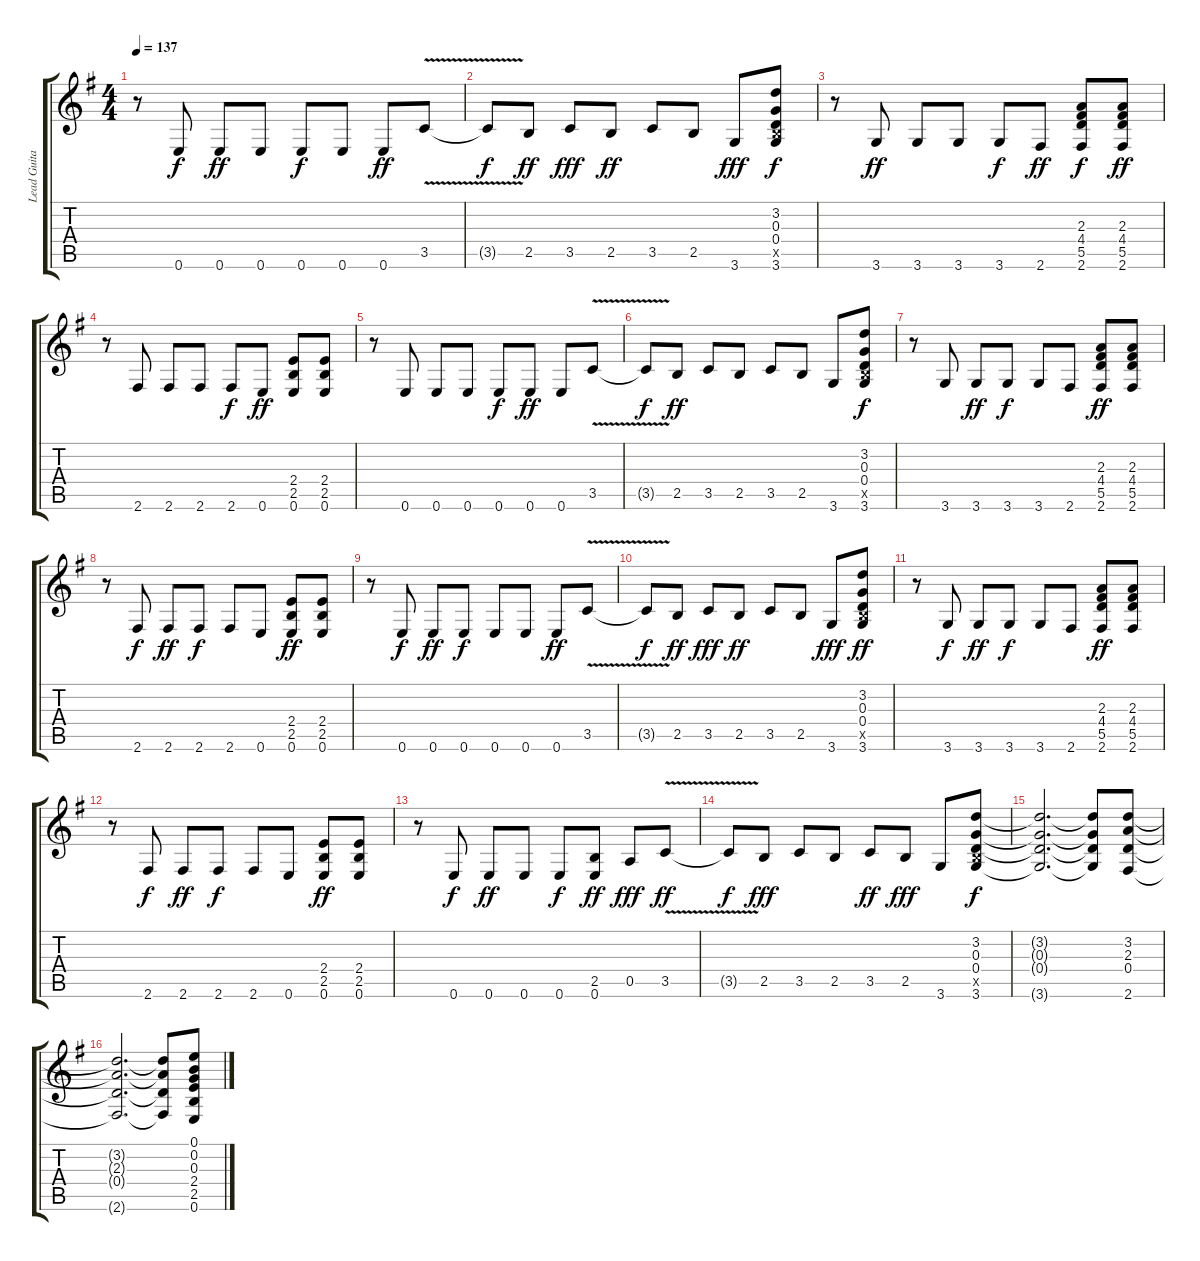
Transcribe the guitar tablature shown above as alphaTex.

\track ("Lead Guitar" "Lead Guita") {instrument distortionguitar}
\staff {score tabs}
\tuning (E4 B3 G3 D3 A2 E2) {hide}
\ts (4 4)
\tempo 137
\clef g2
\ks g
r.8{dy ff} 0.6.8{dy f} 0.6.8{dy ff} 0.6.8 0.6.8{dy f} 0.6.8 0.6.8{dy ff} 3.5{v}.8 |
3.5{t}.8{dy f} 2.5.8{dy ff} 3.5.8{dy fff} 2.5.8{dy ff} 3.5.8 2.5.8 3.6.8{dy fff} (3.2 0.3 0.4 2.5{x} 3.6).8{dy f} |
r.8 3.6.8{dy ff} 3.6.8 3.6.8 3.6.8{dy f} 2.6.8{dy ff} (2.3 4.4 5.5 2.6).8{dy f} (2.3 4.4 5.5 2.6).8{dy ff} |
r.8 2.6.8 2.6.8 2.6.8 2.6.8{dy f} 0.6.8{dy ff} (2.4 2.5 0.6).8 (2.4 2.5 0.6).8 |
r.8 0.6.8 0.6.8 0.6.8 0.6.8{dy f} 0.6.8{dy ff} 0.6.8 3.5{v}.8 |
3.5{t}.8{dy f} 2.5.8{dy ff} 3.5.8 2.5.8 3.5.8 2.5.8 3.6.8 (3.2 0.3 0.4 2.5{x} 3.6).8{dy f} |
r.8 3.6.8 3.6.8{dy ff} 3.6.8{dy f} 3.6.8 2.6.8 (2.3 4.4 5.5 2.6).8{dy ff} (2.3 4.4 5.5 2.6).8 |
r.8 2.6.8{dy f} 2.6.8{dy ff} 2.6.8{dy f} 2.6.8 0.6.8 (2.4 2.5 0.6).8{dy ff} (2.4 2.5 0.6).8 |
r.8 0.6.8{dy f} 0.6.8{dy ff} 0.6.8{dy f} 0.6.8 0.6.8 0.6.8{dy ff} 3.5{v}.8 |
3.5{t}.8{dy f} 2.5.8{dy ff} 3.5.8{dy fff} 2.5.8{dy ff} 3.5.8 2.5.8 3.6.8{dy fff} (3.2 0.3 0.4 2.5{x} 3.6).8{dy ff} |
r.8 3.6.8{dy f} 3.6.8{dy ff} 3.6.8{dy f} 3.6.8 2.6.8 (2.3 4.4 5.5 2.6).8{dy ff} (2.3 4.4 5.5 2.6).8 |
r.8 2.6.8{dy f} 2.6.8{dy ff} 2.6.8{dy f} 2.6.8 0.6.8 (2.4 2.5 0.6).8{dy ff} (2.4 2.5 0.6).8 |
r.8 0.6.8{dy f} 0.6.8{dy ff} 0.6.8 0.6.8{dy f} (2.5 0.6).8{dy ff} 0.5.8{dy fff} 3.5{v}.8{dy ff} |
3.5{t}.8{dy f} 2.5.8{dy fff} 3.5.8 2.5.8 3.5.8{dy ff} 2.5.8{dy fff} 3.6.8 (3.2 0.3 0.4 2.5{x} 3.6).8{dy f} |
(3.2{t} 0.3{t} 0.4{t} 3.6{t}).2{d} (3.2{t} 0.3{t} 0.4{t} 3.6{t}).8 (3.2 2.3 0.4 2.6).8 |
(3.2{t} 2.3{t} 0.4{t} 2.6{t}).2{d} (3.2{t} 2.3{t} 0.4{t} 2.6{t}).8 (0.1 0.2 0.3 2.4 2.5 0.6).8
